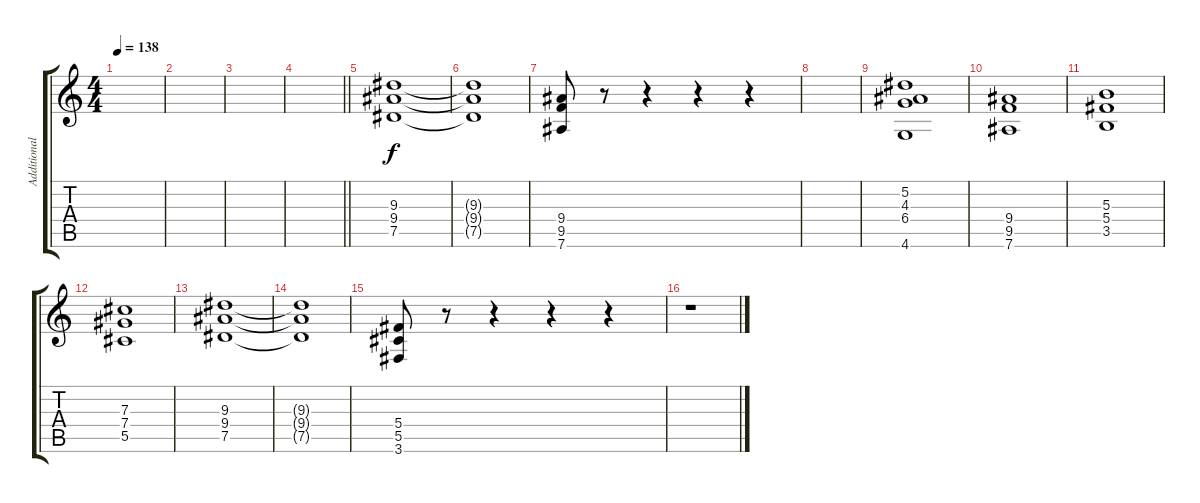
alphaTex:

\track ("Additional gtr 1" "Additional") {instrument distortionguitar}
\staff {score tabs}
\tuning (Eb4 Bb3 Gb3 Db3 Ab2 Eb2) {hide}
\ts (4 4)
\tempo 138
\clef g2
\ks c
|
|
|
\barLineRight lightlight
|
(9.3 9.4 7.5).1 |
(9.3{t} 9.4{t} 7.5{t}).1 |
(9.4 9.5 7.6).8 r.8 r.4 r.4 r.4 |
|
(5.2 4.3 6.4 4.6).1 |
(9.4 9.5 7.6).1 |
(5.3 5.4 3.5).1 |
(7.3 7.4 5.5).1 |
(9.3 9.4 7.5).1 |
(9.3{t} 9.4{t} 7.5{t}).1 |
(5.4 5.5 3.6).8 r.8 r.4 r.4 r.4 |
r.1
